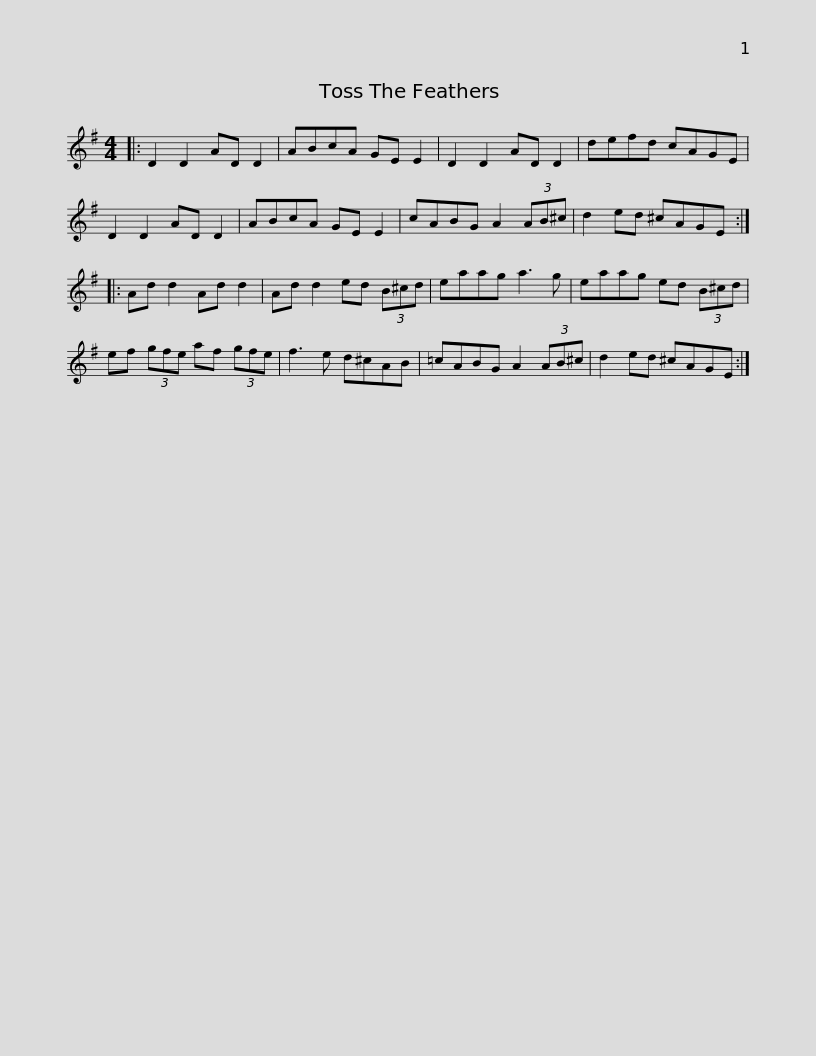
X:1
L:1/8
M:4/4
I:linebreak $
K:G
V:1 treble
V:1
|: D2 D2 AD D2 | ABcA GE E2 | D2 D2 AD D2 | defd cAGE | D2 D2 AD D2 | %5
 ABcA GE E2 |$ cABG A2 (3AB^c | d2 ed ^cAGE :: Ad d2 Ad d2 | Ad d2 ed (3B^cd | %10
 eaag a3 g |$ eaag ed (3B^cd | ef (3gfe af (3gfe | f3 e d^cAB | =cABG A2 (3AB^c | %15
 d2 ed ^cAGE :| %16
